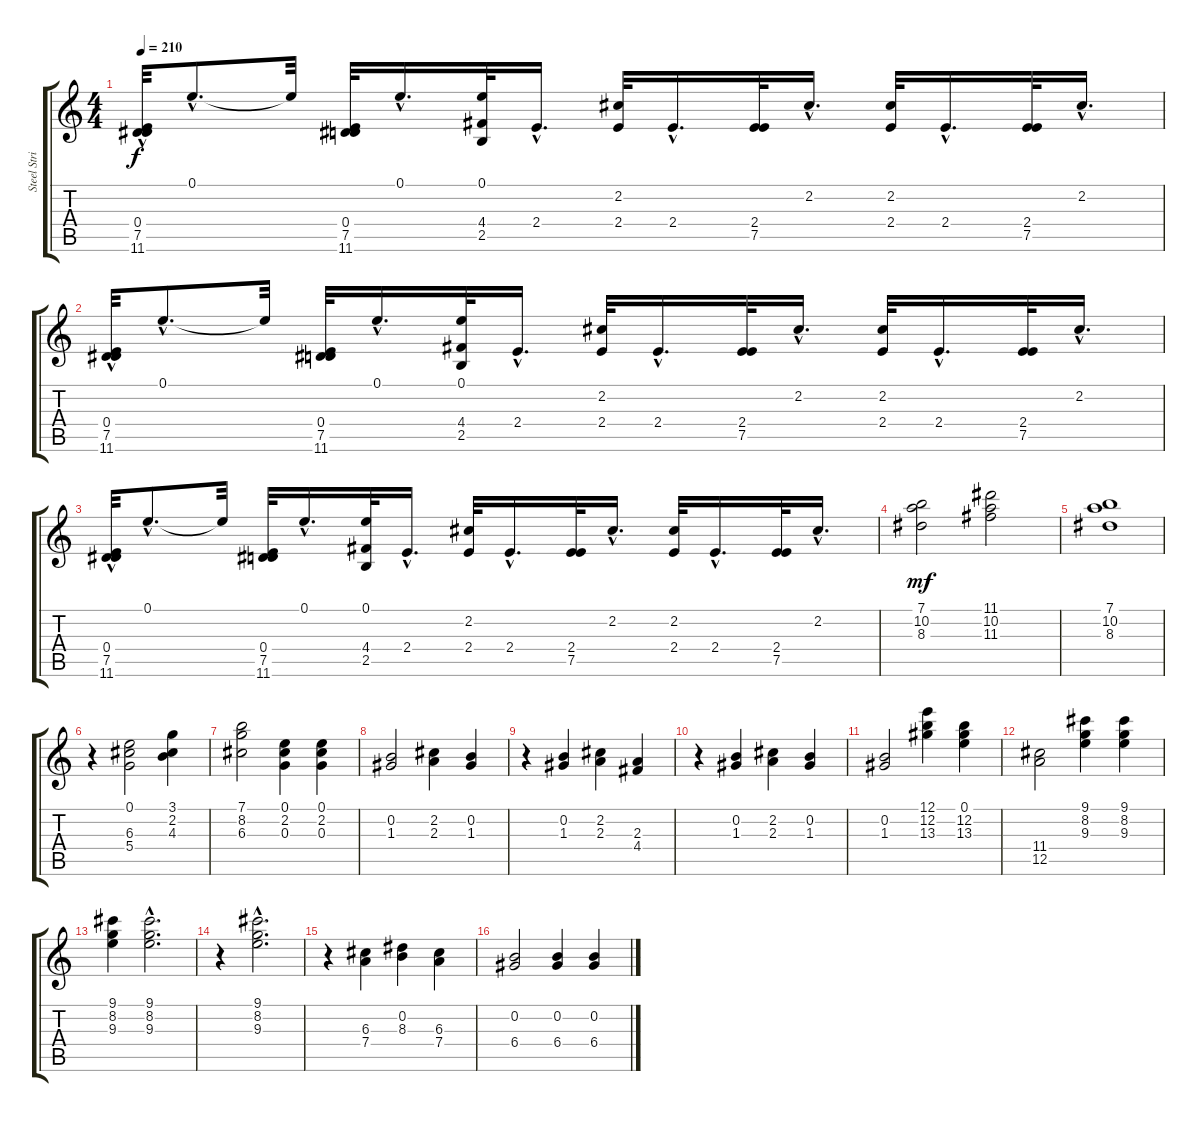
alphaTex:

\track ("Steel String" "Steel Stri") {instrument acousticguitarsteel}
\staff {score tabs}
\tuning (E4 B3 G3 D3 A2 E2) {hide}
\ts (4 4)
\tempo 210
\clef g2
\ks c
(0.4{hac} 7.5 11.6).32{dy f} 0.1{hac}.8{d} 0.1{t}.32 (0.4 7.5 11.6).32 0.1{hac}.16{d} (0.1 4.4 2.5).32 2.4{hac}.16{d} (2.2 2.4).32 2.4{hac}.16{d} (2.4 7.5).32 2.2{hac}.16{d} (2.2 2.4).32 2.4{hac}.16{d} (2.4 7.5).32 2.2{hac}.16{d} |
(0.4{hac} 7.5 11.6).32 0.1{hac}.8{d} 0.1{t}.32 (0.4 7.5 11.6).32 0.1{hac}.16{d} (0.1 4.4 2.5).32 2.4{hac}.16{d} (2.2 2.4).32 2.4{hac}.16{d} (2.4 7.5).32 2.2{hac}.16{d} (2.2 2.4).32 2.4{hac}.16{d} (2.4 7.5).32 2.2{hac}.16{d} |
(0.4{hac} 7.5 11.6).32 0.1{hac}.8{d} 0.1{t}.32 (0.4 7.5 11.6).32 0.1{hac}.16{d} (0.1 4.4 2.5).32 2.4{hac}.16{d} (2.2 2.4).32 2.4{hac}.16{d} (2.4 7.5).32 2.2{hac}.16{d} (2.2 2.4).32 2.4{hac}.16{d} (2.4 7.5).32 2.2{hac}.16{d} |
(7.1 10.2 8.3).2{dy mf} (11.1 10.2 11.3).2 |
(7.1 10.2 8.3).1 |
r.4 (0.1 6.3 5.4).2 (3.1 2.2 4.3).4 |
(7.1 8.2 6.3).2 (0.1 2.2 0.3).4 (0.1 2.2 0.3).4 |
(0.2 1.3).2 (2.2 2.3).4 (0.2 1.3).4 |
r.4 (0.2 1.3).4 (2.2 2.3).4 (2.3 4.4).4 |
r.4 (0.2 1.3).4 (2.2 2.3).4 (0.2 1.3).4 |
(0.2 1.3).2 (12.1 12.2 13.3).4 (0.1 12.2 13.3).4 |
(11.4 12.5).2 (9.1 8.2 9.3).4 (9.1 8.2 9.3).4 |
(9.1 8.2 9.3).4 (9.1{hac} 8.2{hac} 9.3{hac}).2{d} |
r.4 (9.1{hac} 8.2{hac} 9.3{hac}).2{d} |
r.4 (6.3 7.4).4 (0.2 8.3).4 (6.3 7.4).4 |
(0.2 6.4).2 (0.2 6.4).4 (0.2 6.4).4
